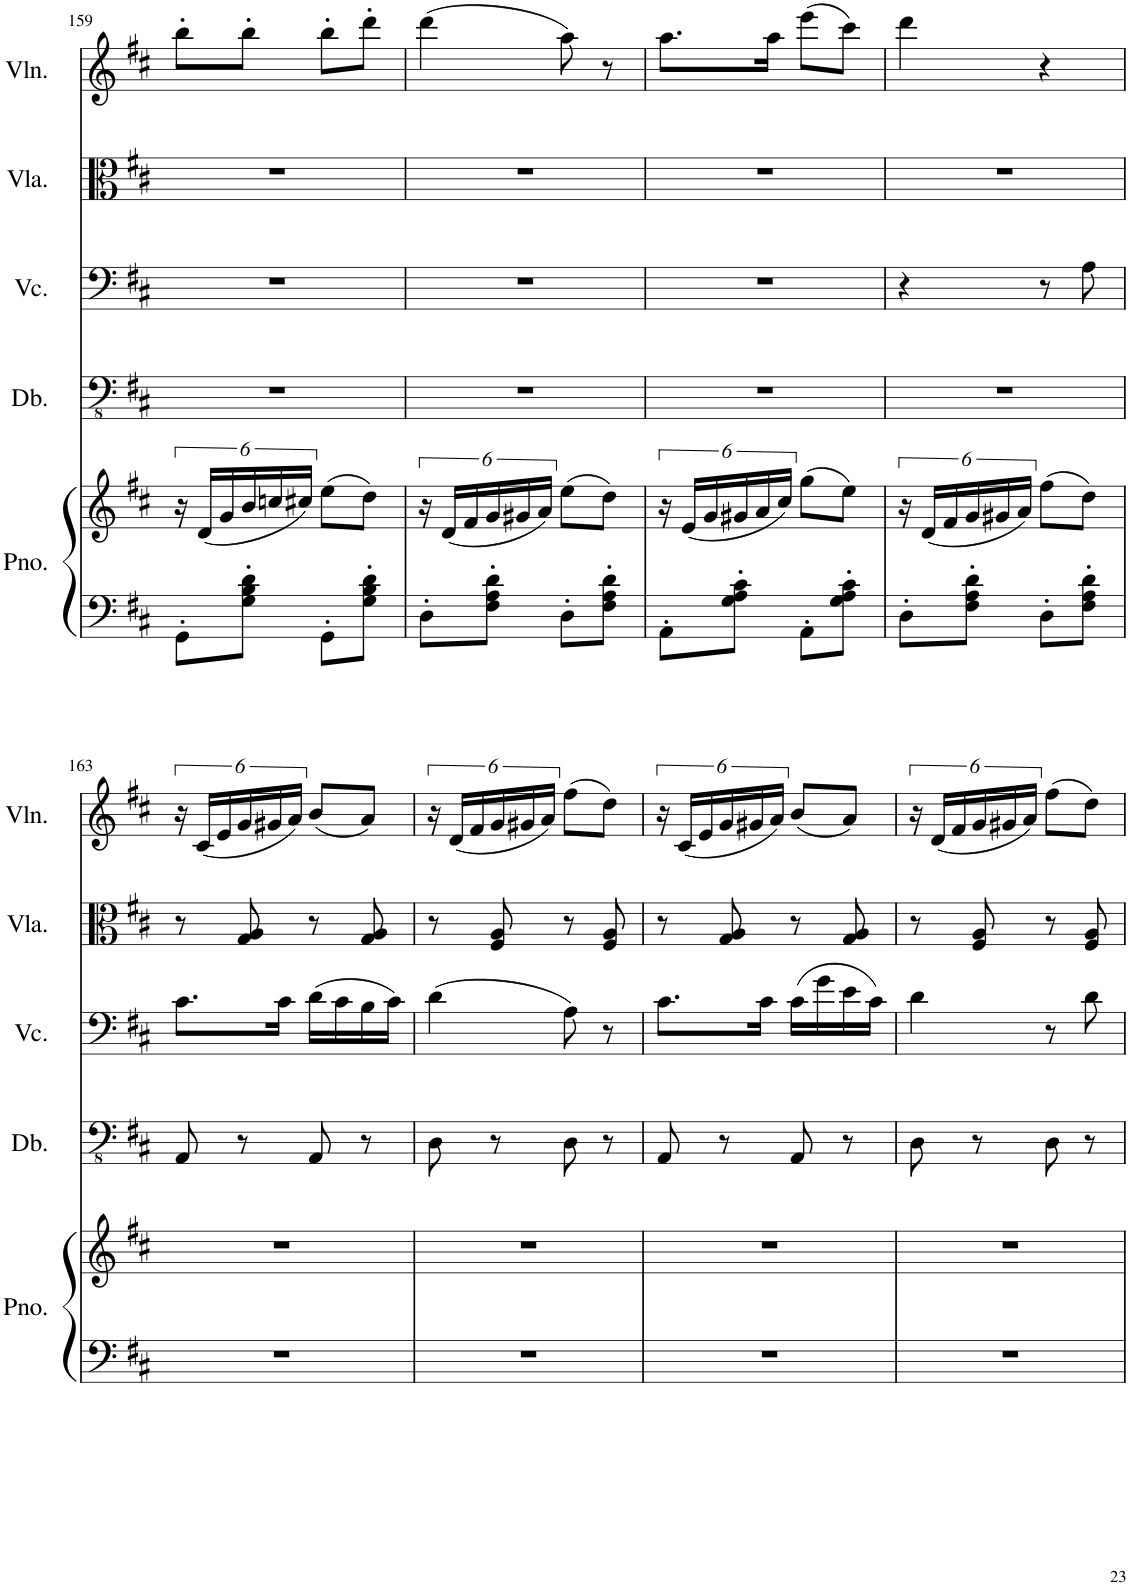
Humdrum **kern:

**kern	**kern	**kern	**kern	**kern	**kern
*part5	*part5	*part4	*part3	*part2	*part1
*staff6	*staff5	*staff4	*staff3	*staff2	*staff1
*I"Piano	*	*I"Double Bass	*I"Violoncello	*I"Viola	*I"Violin
*I'Pno.	*	*I'Db.	*I'Vc.	*I'Vla.	*I'Vln.
!!LO:PB:g=z
*clefF4	*clefG2	*clefFv4	*clefF4	*clefC3	*clefG2
*	*	*Trd7c12	*	*	*
*k[f#c#]	*k[f#c#]	*k[f#c#]	*k[f#c#]	*k[f#c#]	*k[f#c#]
*M2/4	*M2/4	*M2/4	*M2/4	*M2/4	*M2/4
=159	=159	=159	=159	=159	=159
8GG'\L	24r	2r	2r	2r	8bb'\L
.	(24d/LL	.	.	.	.
.	24g/	.	.	.	.
8G\' 8B\' 8d\'J	24b/	.	.	.	8bb'\J
.	24ccn/	.	.	.	.
.	24cc#X/JJ)	.	.	.	.
8GG'\L	(8ee\L	.	.	.	8bb'\L
8G\' 8B\' 8d\'J	8dd\J)	.	.	.	8ddd'\J
=160	=160	=160	=160	=160	=160
8D'\L	24r	2r	2r	2r	(4ddd\
.	(24d/LL	.	.	.	.
.	24f#/	.	.	.	.
8F#\' 8A\' 8d\'J	24g/	.	.	.	.
.	24g#X/	.	.	.	.
.	24a/JJ)	.	.	.	.
8D'\L	(8ee\L	.	.	.	8aa\)
8F#\' 8A\' 8d\'J	8dd\J)	.	.	.	8r
=161	=161	=161	=161	=161	=161
8AA'\L	24r	2r	2r	2r	8.aa\L
.	(24e/LL	.	.	.	.
.	24g/	.	.	.	.
8G\' 8A\' 8c#\'J	24g#X/	.	.	.	.
.	24a/	.	.	.	.
.	.	.	.	.	16aa\Jk
.	24cc#/JJ)	.	.	.	.
8AA'\L	(8gg\L	.	.	.	(8eee\L
8G\' 8A\' 8c#\'J	8ee\J)	.	.	.	8ccc#\J)
=162	=162	=162	=162	=162	=162
8D'\L	24r	2r	4r	2r	4ddd\
.	(24d/LL	.	.	.	.
.	24f#/	.	.	.	.
8F#\' 8A\' 8d\'J	24g/	.	.	.	.
.	24g#X/	.	.	.	.
.	24a/JJ)	.	.	.	.
8D'\L	(8ff#\L	.	8r	.	4r
8F#\' 8A\' 8d\'J	8dd\J)	.	8A\	.	.
!!LO:LB:g=z
=163	=163	=163	=163	=163	=163
2r	2r	8AAA/	8.c#\L	8r	24r
.	.	.	.	.	(24c#/LL
.	.	.	.	.	24e/
.	.	8r	.	8G/ 8A/	24g/
.	.	.	.	.	24g#X/
.	.	.	16c#\Jk	.	.
.	.	.	.	.	24a/JJ)
.	.	8AAA/	(16d\LL	8r	(8b/L
.	.	.	16c#\	.	.
.	.	8r	16B\	8G/ 8A/	8a/J)
.	.	.	16c#\JJ)	.	.
=164	=164	=164	=164	=164	=164
2r	2r	8DD\	(4d\	8r	24r
.	.	.	.	.	(24d/LL
.	.	.	.	.	24f#/
.	.	8r	.	8F#/ 8A/	24g/
.	.	.	.	.	24g#X/
.	.	.	.	.	24a/JJ)
.	.	8DD\	8A\)	8r	(8ff#\L
.	.	8r	8r	8F#/ 8A/	8dd\J)
=165	=165	=165	=165	=165	=165
2r	2r	8AAA/	8.c#\L	8r	24r
.	.	.	.	.	(24c#/LL
.	.	.	.	.	24e/
.	.	8r	.	8G/ 8A/	24g/
.	.	.	.	.	24g#X/
.	.	.	16c#\Jk	.	.
.	.	.	.	.	24a/JJ)
.	.	8AAA/	(16c#\LL	8r	(8b/L
.	.	.	16g\	.	.
.	.	8r	16e\	8G/ 8A/	8a/J)
.	.	.	16c#\JJ)	.	.
=166	=166	=166	=166	=166	=166
2r	2r	8DD\	4d\	8r	24r
.	.	.	.	.	(24d/LL
.	.	.	.	.	24f#/
.	.	8r	.	8F#/ 8A/	24g/
.	.	.	.	.	24g#X/
.	.	.	.	.	24a/JJ)
.	.	8DD\	8r	8r	(8ff#\L
.	.	8r	8d\	8F#/ 8A/	8dd\J)
=	=	=	=	=	=
*-	*-	*-	*-	*-	*-
